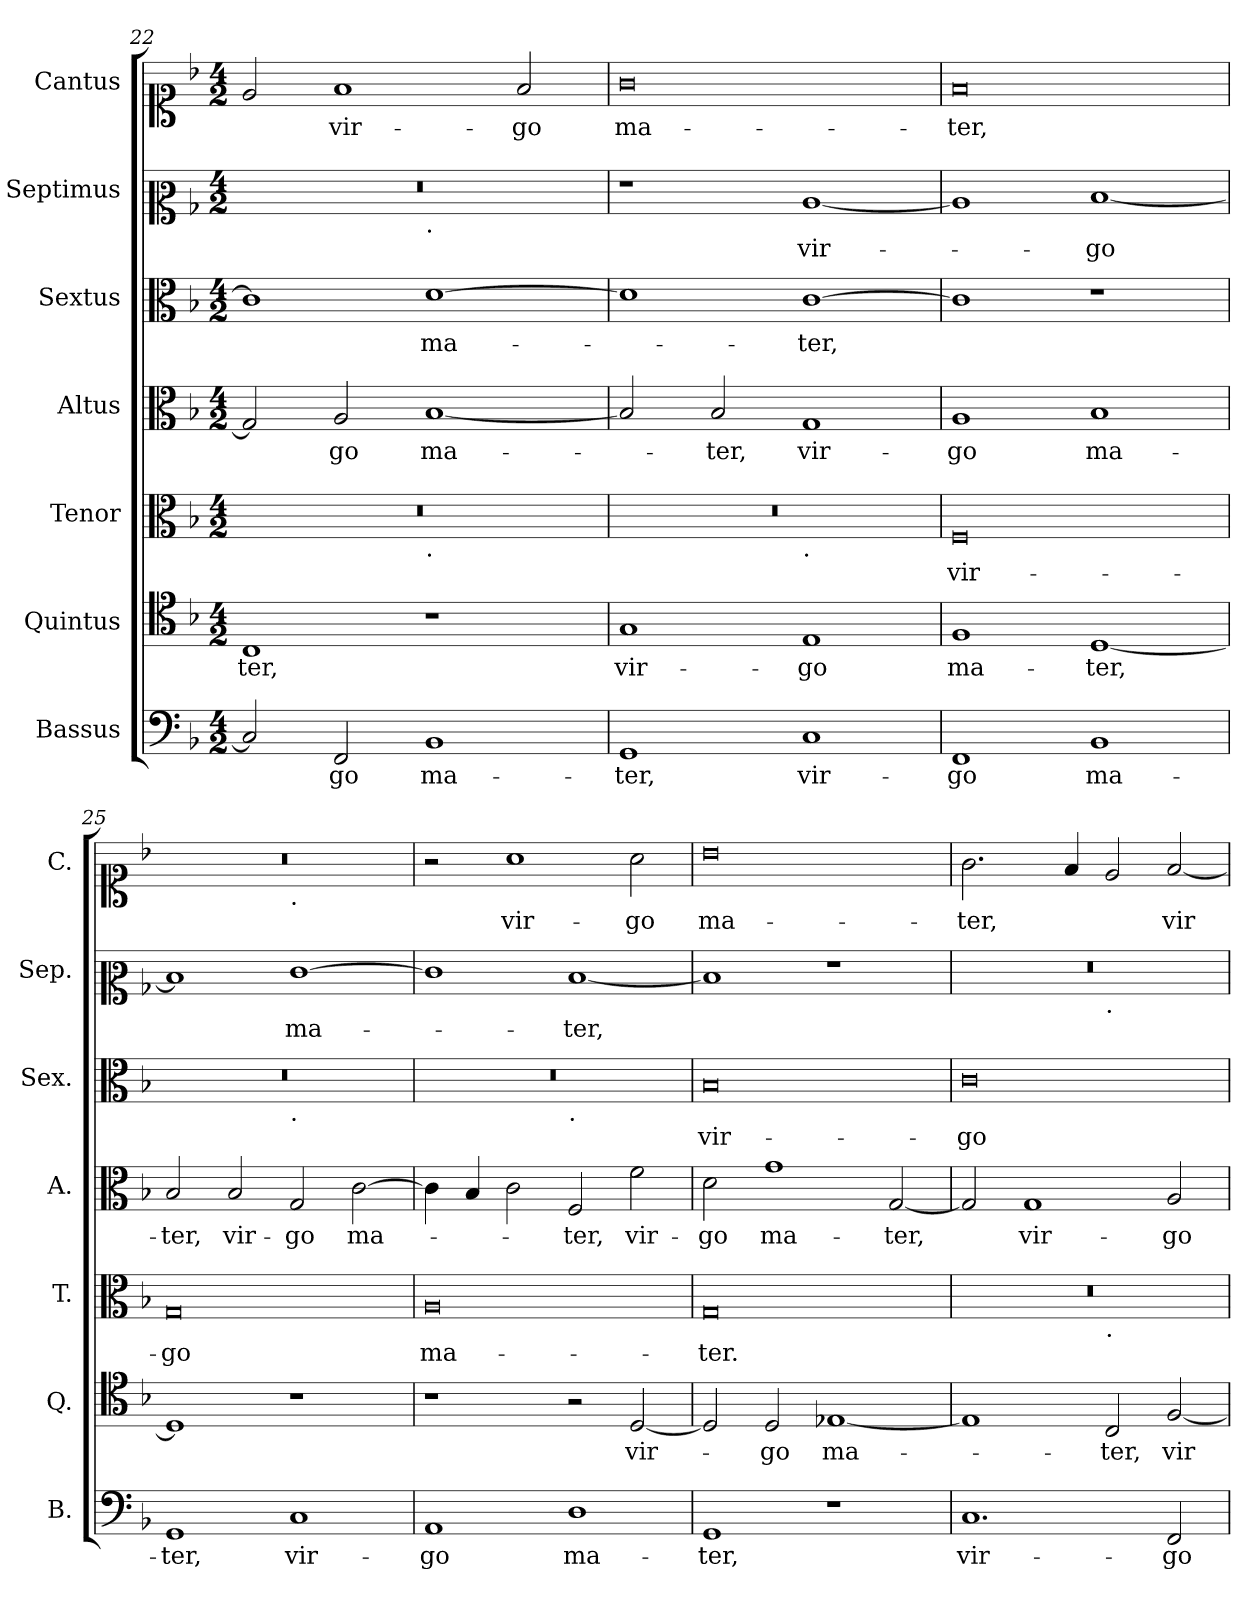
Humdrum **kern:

**kern	**text	**kern	**text	**kern	**text	**kern	**text	**kern	**text	**kern	**text	**kern	**text
*part7	*part7	*part6	*part6	*part5	*part5	*part4	*part4	*part3	*part3	*part2	*part2	*part1	*part1
*staff7	*staff7	*staff6	*staff6	*staff5	*staff5	*staff4	*staff4	*staff3	*staff3	*staff2	*staff2	*staff1	*staff1
*I"Bassus	*	*I"Quintus	*	*I"Tenor	*	*I"Altus	*	*I"Sextus	*	*I"Septimus	*	*I"Cantus	*
*I'B.	*	*I'Q.	*	*I'T.	*	*I'A.	*	*I'Sex.	*	*I'Sep.	*	*I'C.	*
*clefF4	*	*clefC4	*	*clefC3	*	*clefC3	*	*clefC3	*	*clefC2	*	*clefC1	*
*k[b-]	*	*k[b-]	*	*k[b-]	*	*k[b-]	*	*k[b-]	*	*k[b-]	*	*k[b-]	*
*F:	*	*F:	*	*F:	*	*F:	*	*F:	*	*F:	*	*F:	*
*M4/2	*	*M4/2	*	*M4/2	*	*M4/2	*	*M4/2	*	*M4/2	*	*M4/2	*
=22	=22	=22	=22	=22	=22	=22	=22	=22	=22	=22	=22	=22	=22
*	*	*	*	*^	*	*	*	*	*	*^	*	*	*
2C/]	.	1C	-ter,	0r	1ryy	.	2G/]	.	1c]	.	0r	1ryy	.	2e/	.
2FF/	-go	.	.	.	.	.	2A/	-go	.	.	.	.	.	1f	vir-
!	!	!	!	!	!	!	!	!	!	!	!	!LO:TX:b:t=.	!	!	!
!	!	!	!	!	!LO:TX:b:t=.	!	!	!	!	!	!	!	!	!	!
1BB-	ma-	1r	.	.	1ryy	.	[1B-	ma-	[1d	ma-	.	1ryy	.	.	.
.	.	.	.	.	.	.	.	.	.	.	.	.	.	2f/	-go
*	*	*	*	*	*	*	*	*	*	*	*v	*v	*	*	*
=23	=23	=23	=23	=23	=23	=23	=23	=23	=23	=23	=23	=23	=23	=23
1GG	-ter,	1G	vir-	0r	1ryy	.	2B-/]	.	1d]	.	1r	.	0g	ma-
.	.	.	.	.	.	.	2B-/	-ter,	.	.	.	.	.	.
!	!	!	!	!	!LO:TX:b:t=.	!	!	!	!	!	!	!	!	!
1C	vir-	1E	-go	.	1ryy	.	1G	vir-	[1c	-ter,	[1c	vir-	.	.
*	*	*	*	*v	*v	*	*	*	*	*	*	*	*	*
=24	=24	=24	=24	=24	=24	=24	=24	=24	=24	=24	=24	=24	=24
1FF	-go	1F	ma-	0F	vir-	1A	-go	1c]	.	1c]	.	0f	-ter,
1BB-	ma-	[1D	-ter,	.	.	1B-	ma-	1r	.	[1d	-go	.	.
=25	=25	=25	=25	=25	=25	=25	=25	=25	=25	=25	=25	=25	=25
*	*	*	*	*	*	*	*	*^	*	*	*	*^	*
1GG	-ter,	1D]	.	0G	-go	2B-/	-ter,	0r	1ryy	.	1d]	.	0r	1ryy	.
.	.	.	.	.	.	2B-/	vir-	.	.	.	.	.	.	.	.
!	!	!	!	!	!	!	!	!	!	!	!	!	!	!LO:TX:b:t=.	!
!	!	!	!	!	!	!	!	!	!LO:TX:b:t=.	!	!	!	!	!	!
1C	vir-	1r	.	.	.	2G/	-go	.	1ryy	.	[1e	ma-	.	1ryy	.
.	.	.	.	.	.	[2c\	ma-	.	.	.	.	.	.	.	.
*	*	*	*	*	*	*	*	*	*	*	*	*	*v	*v	*
!!LO:PB:g=z
=26	=26	=26	=26	=26	=26	=26	=26	=26	=26	=26	=26	=26	=26	=26
1AA	-go	1r	.	0A	ma-	4c\]	.	0r	1ryy	.	1e]	.	2r	.
.	.	.	.	.	.	4B-/	.	.	.	.	.	.	.	.
.	.	.	.	.	.	2c\	.	.	.	.	.	.	1a	vir-
!	!	!	!	!	!	!	!	!	!LO:TX:b:t=.	!	!	!	!	!
1D	ma-	2r	.	.	.	2F/	-ter,	.	1ryy	.	[1d	-ter,	.	.
.	.	[2D/	vir-	.	.	2f\	vir-	.	.	.	.	.	2a\	-go
*	*	*	*	*	*	*	*	*v	*v	*	*	*	*	*
=27	=27	=27	=27	=27	=27	=27	=27	=27	=27	=27	=27	=27	=27
1GG	-ter,	2D/]	.	0G	-ter.	2d\	-go	0B-	vir-	1d]	.	0b-	ma-
.	.	2D/	-go	.	.	1g	ma-	.	.	.	.	.	.
1r	.	[1E-X	ma-	.	.	.	.	.	.	1r	.	.	.
.	.	.	.	.	.	[2G/	-ter,	.	.	.	.	.	.
=28	=28	=28	=28	=28	=28	=28	=28	=28	=28	=28	=28	=28	=28
*	*	*	*	*^	*	*	*	*	*	*^	*	*	*
1.C	vir-	1E-]	.	0r	1ryy	.	2G/]	.	0c	-go	0r	1ryy	.	2.g\	-ter,
.	.	.	.	.	.	.	1G	vir-	.	.	.	.	.	.	.
.	.	.	.	.	.	.	.	.	.	.	.	.	.	4f/	.
!	!	!	!	!	!	!	!	!	!	!	!	!LO:TX:b:t=.	!	!	!
!	!	!	!	!	!LO:TX:b:t=.	!	!	!	!	!	!	!	!	!	!
.	.	2C/	-ter,	.	1ryy	.	.	.	.	.	.	1ryy	.	2e/	.
2FF/	-go	[2F/	vir-	.	.	.	2A/	-go	.	.	.	.	.	[2f/	vir-
*	*	*	*	*v	*v	*	*	*	*	*	*v	*v	*	*	*
=	=	=	=	=	=	=	=	=	=	=	=	=	=
*-	*-	*-	*-	*-	*-	*-	*-	*-	*-	*-	*-	*-	*-
